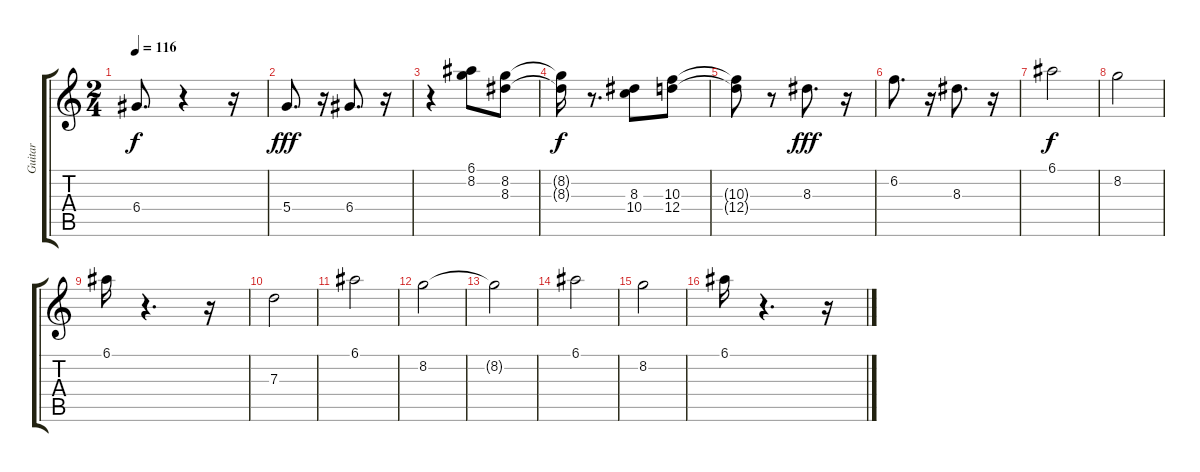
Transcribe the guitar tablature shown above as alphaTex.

\track ("Guitar" "Guitar") {instrument overdrivenguitar}
\staff {score tabs}
\tuning (E4 B3 G3 D3 A2 E2) {hide}
\ts (2 4)
\tempo 116
\clef g2
\ks c
6.4.8{d dy f} r.4 r.16 |
5.4.8{d dy fff} r.16 6.4.8{d} r.16 |
r.4 (6.1 8.2).8 (8.2 8.3).8 |
(8.2{t} 8.3{t}).16{dy f} r.8{d} (8.3 10.4).8 (10.3 12.4).8 |
(10.3{t} 12.4{t}).8 r.8 8.3.8{d dy fff} r.16 |
6.2.8{d} r.16 8.3.8{d} r.16 |
6.1.2{dy f} |
8.2.2 |
6.1.16 r.4{d} r.16 |
7.3.2 |
6.1.2 |
8.2.2 |
8.2{t}.2 |
6.1.2 |
8.2.2 |
6.1.16 r.4{d} r.16
